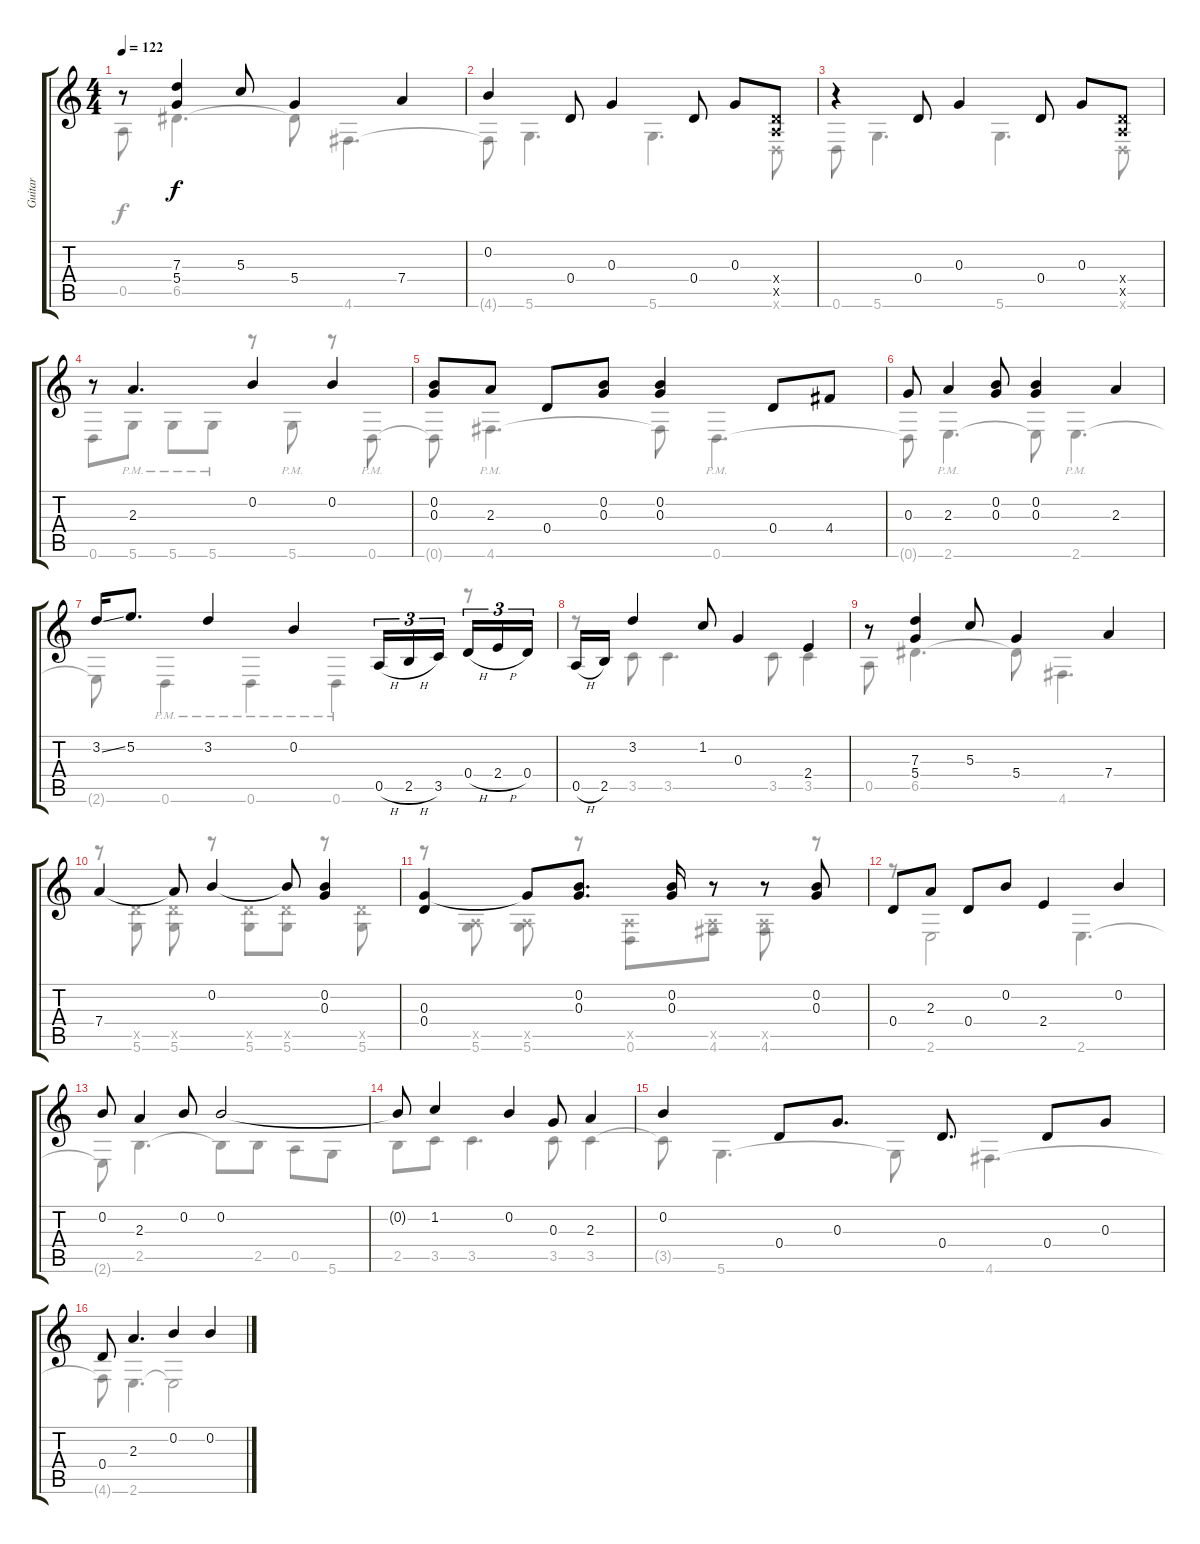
\track ("Guitar" "Guitar") {instrument acousticguitarsteel}
\staff {score tabs}
\tuning (E4 B3 G3 D3 A2 D2) {hide}
\voice
\ts (4 4)
\tempo 122
\clef g2
\ks c
r.8{dy f} (7.3 5.4).4 5.3.8 5.4.4 7.4.4 |
0.2.4 0.4.8 0.3.4 0.4.8 0.3.8 (0.4{x} 0.5{x}).8 |
r.4 0.4.8 0.3.4 0.4.8 0.3.8 (0.4{x} 0.5{x}).8 |
r.8 2.3.4{d} 0.2.4 0.2.4 |
(0.2 0.3).8 2.3.8 0.4.8 (0.2 0.3).8 (0.2 0.3).4 0.4.8 4.4.8 |
0.3.8 2.3.4 (0.2 0.3).8 (0.2 0.3).4 2.3.4 |
3.2{ss}.16 5.2.8{d} 3.2.4 0.2.4 0.5{h}.16{tu (3 2)} 2.5{h}.16{tu (3 2)} 3.5.16{tu (3 2) beam splitsecondary} 0.4{h}.16{tu (3 2)} 2.4{h}.16{tu (3 2)} 0.4.16{tu (3 2)} |
0.5{h}.16 2.5.16 3.2.4 1.2.8 0.3.4 2.4.4 |
r.8 (7.3 5.4).4 5.3.8 5.4.4 7.4.4 |
7.4.4 7.4{t}.8 0.2.4 0.2{t}.8 (0.2 0.3).4 |
(0.3 0.4).4 0.3{t}.8 (0.2 0.3).8{d} (0.2 0.3).16 r.8 r.8 (0.2 0.3).8 |
0.4.8 2.3.8 0.4.8 0.2.8 2.4.4 0.2.4 |
0.2.8 2.3.4 0.2.8 0.2.2 |
0.2{t}.8 1.2.4 0.2.4 0.3.8 2.3.4 |
0.2.4 0.4.8 0.3.8{d} 0.4.8{d} 0.4.8 0.3.8 |
0.4.8 2.3.4{d} 0.2.4 0.2.4
\voice
\clef g2
\ottava regular
\simile none
\ks c
0.5.8{dy f} 6.5.4{d} 6.5{t}.8 4.6.4{d} |
4.6{t}.8 5.6.4{d} 5.6.4{d} 0.6{x}.8 |
0.6.8 5.6.4{d} 5.6.4{d} 0.6{x}.8 |
0.6.8 5.6{pm}.8 5.6{pm}.8 5.6{pm}.8 r.8 5.6{pm}.8 r.8 0.6{pm}.8 |
0.6{t}.8 4.6{pm}.4{d} 4.6{t}.8 0.6{pm}.4{d} |
0.6{t}.8 2.6{pm}.4{d} 2.6{t}.8 2.6{pm}.4{d} |
2.6{t}.8 0.6{pm}.4 0.6{pm}.4 0.6{pm}.4 r.8 |
r.8 3.5.8 3.5.4{d} 3.5.8 3.5.4 |
0.5.8 6.5.4{d} 6.5{t}.8 4.6.4{d} |
r.8 (5.5{x} 5.6).8 (5.5{x} 5.6).8 r.8 (5.5{x} 5.6).8 (5.5{x} 5.6).8 r.8 (5.5{x} 5.6).8 |
r.8 (0.5{x} 5.6).8 (0.5{x} 5.6).8 r.8 (0.5{x} 0.6).8 (0.5{x} 4.6).8 (0.5{x} 4.6).8 r.8 |
r.8 2.6.2 2.6.4{d} |
2.6{t}.8 2.5.4{d} 2.5{t}.8 2.5.8 0.5.8 5.6.8 |
2.5.8 3.5.8 3.5.4{d} 3.5.8 3.5.4 |
3.5{t}.8 5.6.4{d} 5.6{t}.8 4.6.4{d} |
4.6{t}.8 2.6.4{d} 2.6{t}.2
